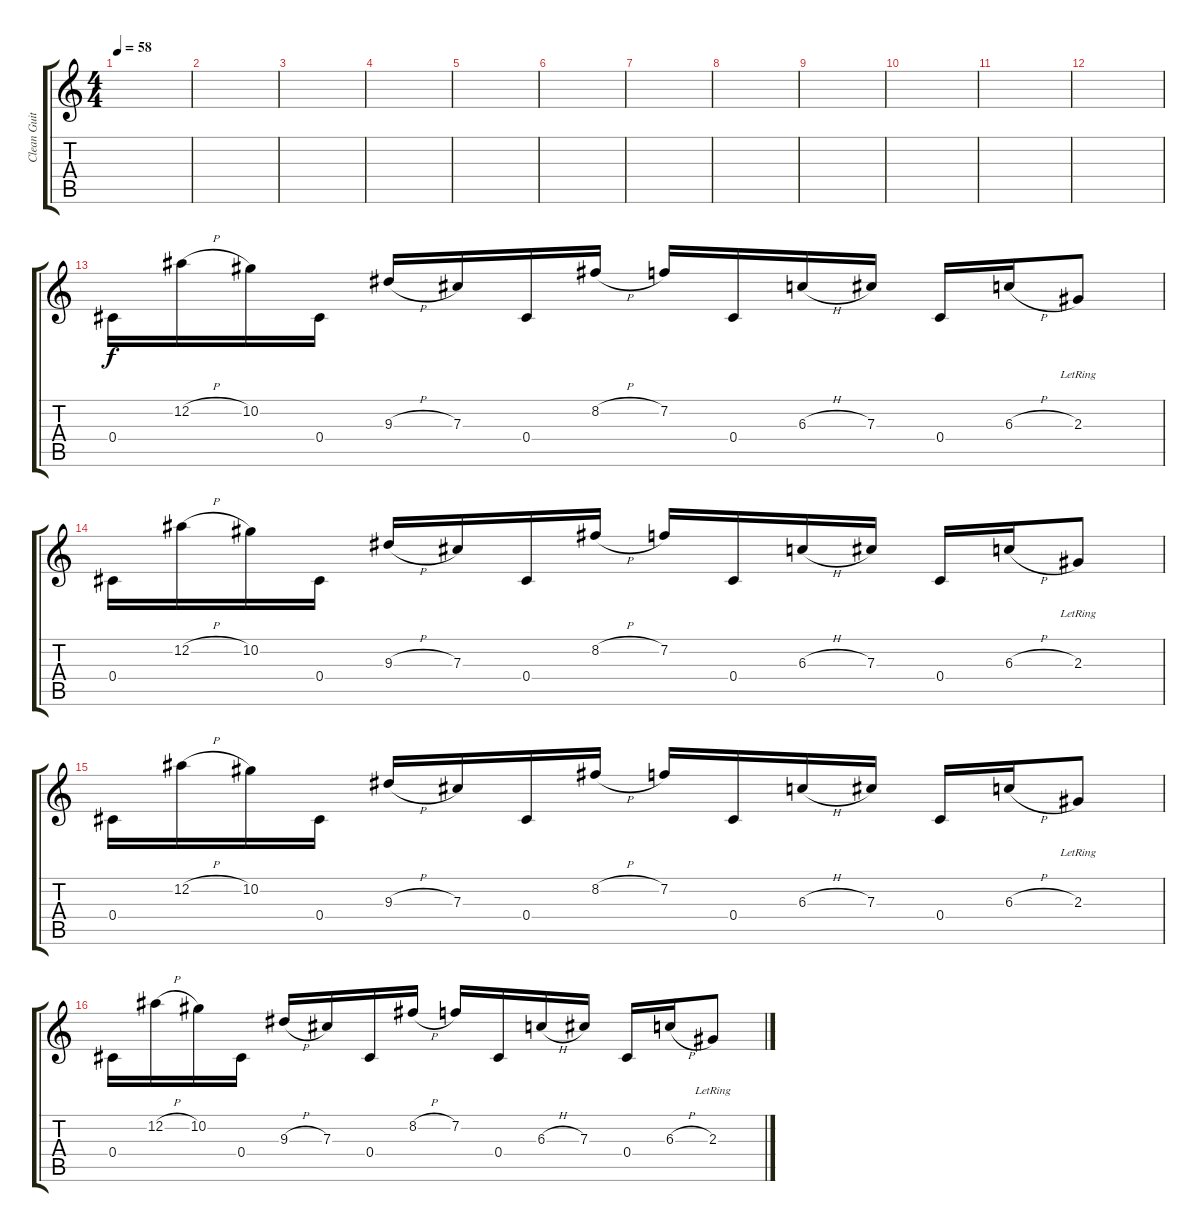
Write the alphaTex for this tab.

\track ("Clean Guitar 2" "Clean Guit") {instrument electricguitarjazz}
\staff {score tabs}
\tuning (Eb4 Bb3 Gb3 Db3 Ab2 Eb2) {hide}
\ts (4 4)
\tempo 58
\clef g2
\ks c
|
|
|
|
|
|
|
|
|
|
|
|
0.4.16 12.2{h}.16 10.2.16 0.4.16 9.3{h}.16 7.3.16 0.4.16 8.2{h}.16 7.2.16 0.4.16 6.3{h}.16 7.3.16 0.4.16 6.3{h}.16 2.3{lr}.8 |
0.4.16 12.2{h}.16 10.2.16 0.4.16 9.3{h}.16 7.3.16 0.4.16 8.2{h}.16 7.2.16 0.4.16 6.3{h}.16 7.3.16 0.4.16 6.3{h}.16 2.3{lr}.8 |
0.4.16 12.2{h}.16 10.2.16 0.4.16 9.3{h}.16 7.3.16 0.4.16 8.2{h}.16 7.2.16 0.4.16 6.3{h}.16 7.3.16 0.4.16 6.3{h}.16 2.3{lr}.8 |
0.4.16 12.2{h}.16 10.2.16 0.4.16 9.3{h}.16 7.3.16 0.4.16 8.2{h}.16 7.2.16 0.4.16 6.3{h}.16 7.3.16 0.4.16 6.3{h}.16 2.3{lr}.8
